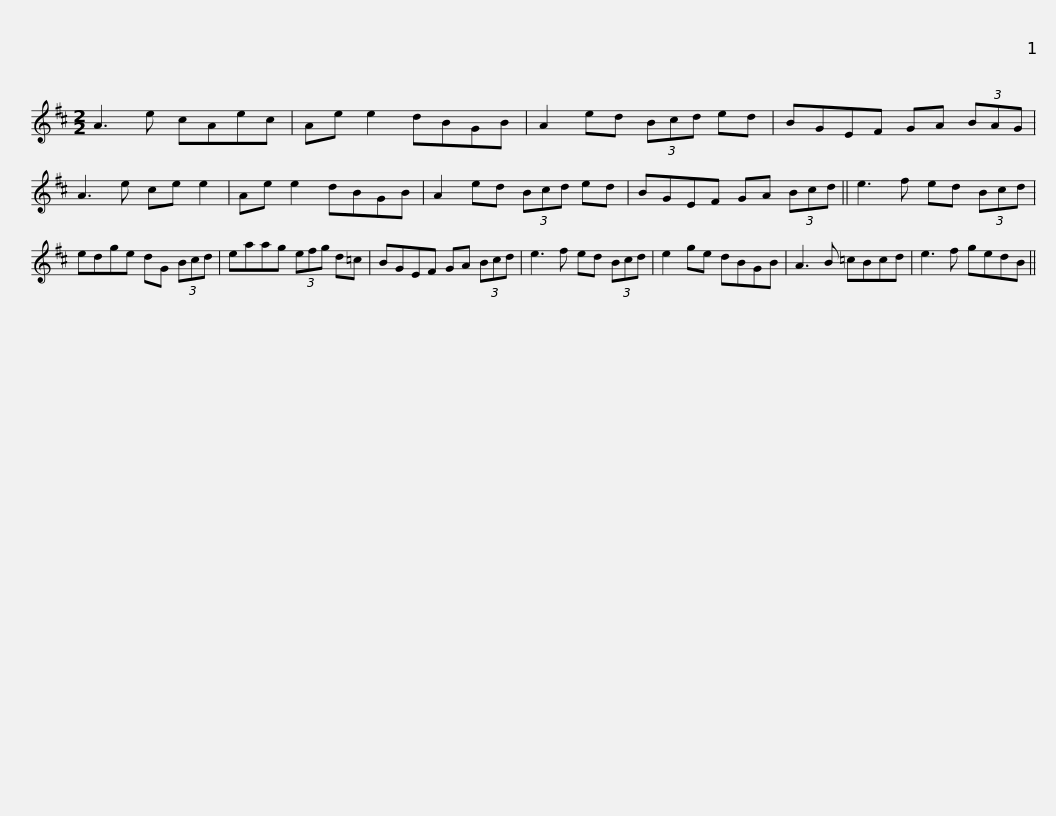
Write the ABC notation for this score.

X:1
L:1/8
M:2/2
I:linebreak $
K:D
V:1 treble
V:1
 A3 e cAec | Ae e2 dBGB | A2 ed (3Bcd ed | BGEF GA (3BAG | A3 e ce e2 | %5
 Ae e2 dBGB |$ A2 ed (3Bcd ed | BGEF GA (3Bcd || e3 f ed (3Bcd | edge dG (3Bcd | %10
 eaag (3efg d=c |$ BGEF GA (3Bcd | e3 f ed (3Bcd | e2 ge dBGB | A3 B =cBcd | %15
 e3 f gedB || %16
